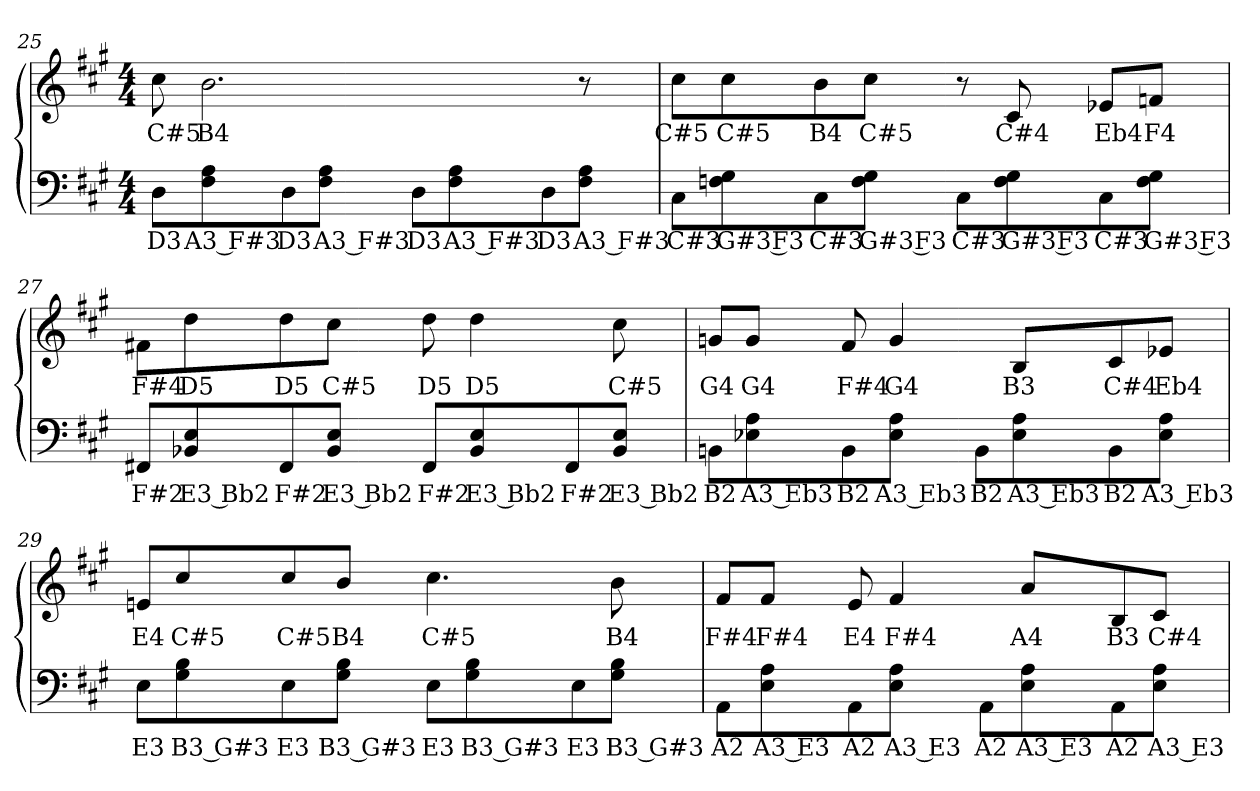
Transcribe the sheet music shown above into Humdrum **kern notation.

**kern	**text	**kern	**text
*part2	*part2	*part1	*part1
*staff2	*staff2	*staff1	*staff1
*clefF4	*	*clefG2	*
*k[f#c#g#]	*	*k[f#c#g#]	*
*A:	*	*A:	*
*M4/4	*	*M4/4	*
=25	=25	=25	=25
!	!LO:LY:b:color=#000000	!	!
!	!	!	!LO:LY:b:color=#000000
8Di\L	D3	8cc#i\	C#5
!	!LO:LY:b:color=#000000	!	!
!	!	!	!LO:LY:b:color=#000000
8F#i\ 8Ai	A3 F#3	2.bi\	B4
!	!LO:LY:b:color=#000000	!	!
8Di\	D3	.	.
!	!LO:LY:b:color=#000000	!	!
8F#i\ 8AiJ	A3 F#3	.	.
!	!LO:LY:b:color=#000000	!	!
8Di\L	D3	.	.
!	!LO:LY:b:color=#000000	!	!
8F#i\ 8Ai	A3 F#3	.	.
!	!LO:LY:b:color=#000000	!	!
8Di\	D3	.	.
!	!LO:LY:b:color=#000000	!	!
8F#i\ 8AiJ	A3 F#3	8r	.
=26	=26	=26	=26
!	!LO:LY:b:color=#000000	!	!
!	!	!	!LO:LY:b:color=#000000
8C#i\L	C#3	8cc#i\L	C#5
!	!LO:LY:b:color=#000000	!	!
!	!	!	!LO:LY:b:color=#000000
8Fni\ 8G#i	G#3 F3	8cc#i\	C#5
!	!LO:LY:b:color=#000000	!	!
!	!	!	!LO:LY:b:color=#000000
8C#i\	C#3	8bi\	B4
!	!LO:LY:b:color=#000000	!	!
!	!	!	!LO:LY:b:color=#000000
8Fi\ 8G#iJ	G#3 F3	8cc#i\J	C#5
!	!LO:LY:b:color=#000000	!	!
8C#i\L	C#3	8r	.
!	!LO:LY:b:color=#000000	!	!
!	!	!	!LO:LY:b:color=#000000
8Fi\ 8G#i	G#3 F3	8c#i/	C#4
!	!LO:LY:b:color=#000000	!	!
!	!	!	!LO:LY:b:color=#000000
8C#i\	C#3	8e-Xi/L	Eb4
!	!LO:LY:b:color=#000000	!	!
!	!	!	!LO:LY:b:color=#000000
8Fi\ 8G#iJ	G#3 F3	8fni/J	F4
!!LO:LB:g=z
=27	=27	=27	=27
!	!LO:LY:b:color=#000000	!	!
!	!	!	!LO:LY:b:color=#000000
8FF#Xi/L	F#2	8f#Xi\L	F#4
!	!LO:LY:b:color=#000000	!	!
!	!	!	!LO:LY:b:color=#000000
8BB-Xi/ 8Ei	E3 Bb2	8ddi\	D5
!	!LO:LY:b:color=#000000	!	!
!	!	!	!LO:LY:b:color=#000000
8FF#i/	F#2	8ddi\	D5
!	!LO:LY:b:color=#000000	!	!
!	!	!	!LO:LY:b:color=#000000
8BB-i/ 8EiJ	E3 Bb2	8cc#i\J	C#5
!	!LO:LY:b:color=#000000	!	!
!	!	!	!LO:LY:b:color=#000000
8FF#i/L	F#2	8ddi\	D5
!	!LO:LY:b:color=#000000	!	!
!	!	!	!LO:LY:b:color=#000000
8BB-i/ 8Ei	E3 Bb2	4ddi\	D5
!	!LO:LY:b:color=#000000	!	!
8FF#i/	F#2	.	.
!	!LO:LY:b:color=#000000	!	!
!	!	!	!LO:LY:b:color=#000000
8BB-i/ 8EiJ	E3 Bb2	8cc#i\	C#5
=28	=28	=28	=28
!	!LO:LY:b:color=#000000	!	!
!	!	!	!LO:LY:b:color=#000000
8BBni\L	B2	8gni/L	G4
!	!LO:LY:b:color=#000000	!	!
!	!	!	!LO:LY:b:color=#000000
8E-Xi\ 8Ai	A3 Eb3	8gi/J	G4
!	!LO:LY:b:color=#000000	!	!
!	!	!	!LO:LY:b:color=#000000
8BBi\	B2	8f#i/	F#4
!	!LO:LY:b:color=#000000	!	!
!	!	!	!LO:LY:b:color=#000000
8E-i\ 8AiJ	A3 Eb3	4gi/	G4
!	!LO:LY:b:color=#000000	!	!
8BBi\L	B2	.	.
!	!LO:LY:b:color=#000000	!	!
!	!	!	!LO:LY:b:color=#000000
8E-i\ 8Ai	A3 Eb3	8Bi/L	B3
!	!LO:LY:b:color=#000000	!	!
!	!	!	!LO:LY:b:color=#000000
8BBi\	B2	8c#i/	C#4
!	!LO:LY:b:color=#000000	!	!
!	!	!	!LO:LY:b:color=#000000
8E-i\ 8AiJ	A3 Eb3	8e-Xi/J	Eb4
=29	=29	=29	=29
!	!LO:LY:b:color=#000000	!	!
!	!	!	!LO:LY:b:color=#000000
8Ei\L	E3	8eni/L	E4
!	!LO:LY:b:color=#000000	!	!
!	!	!	!LO:LY:b:color=#000000
8G#i\ 8Bi	B3 G#3	8cc#i/	C#5
!	!LO:LY:b:color=#000000	!	!
!	!	!	!LO:LY:b:color=#000000
8Ei\	E3	8cc#i/	C#5
!	!LO:LY:b:color=#000000	!	!
!	!	!	!LO:LY:b:color=#000000
8G#i\ 8BiJ	B3 G#3	8bi/J	B4
!	!LO:LY:b:color=#000000	!	!
!	!	!	!LO:LY:b:color=#000000
8Ei\L	E3	4.cc#i\	C#5
!	!LO:LY:b:color=#000000	!	!
8G#i\ 8Bi	B3 G#3	.	.
!	!LO:LY:b:color=#000000	!	!
8Ei\	E3	.	.
!	!LO:LY:b:color=#000000	!	!
!	!	!	!LO:LY:b:color=#000000
8G#i\ 8BiJ	B3 G#3	8bi\	B4
!!LO:LB:g=z
=30	=30	=30	=30
!	!LO:LY:b:color=#000000	!	!
!	!	!	!LO:LY:b:color=#000000
8AAi\L	A2	8f#i/L	F#4
!	!LO:LY:b:color=#000000	!	!
!	!	!	!LO:LY:b:color=#000000
8Ei\ 8Ai	A3 E3	8f#i/J	F#4
!	!LO:LY:b:color=#000000	!	!
!	!	!	!LO:LY:b:color=#000000
8AAi\	A2	8ei/	E4
!	!LO:LY:b:color=#000000	!	!
!	!	!	!LO:LY:b:color=#000000
8Ei\ 8AiJ	A3 E3	4f#i/	F#4
!	!LO:LY:b:color=#000000	!	!
8AAi\L	A2	.	.
!	!LO:LY:b:color=#000000	!	!
!	!	!	!LO:LY:b:color=#000000
8Ei\ 8Ai	A3 E3	8ai/L	A4
!	!LO:LY:b:color=#000000	!	!
!	!	!	!LO:LY:b:color=#000000
8AAi\	A2	8Bi/	B3
!	!LO:LY:b:color=#000000	!	!
!	!	!	!LO:LY:b:color=#000000
8Ei\ 8AiJ	A3 E3	8c#i/J	C#4
=	=	=	=
*-	*-	*-	*-
